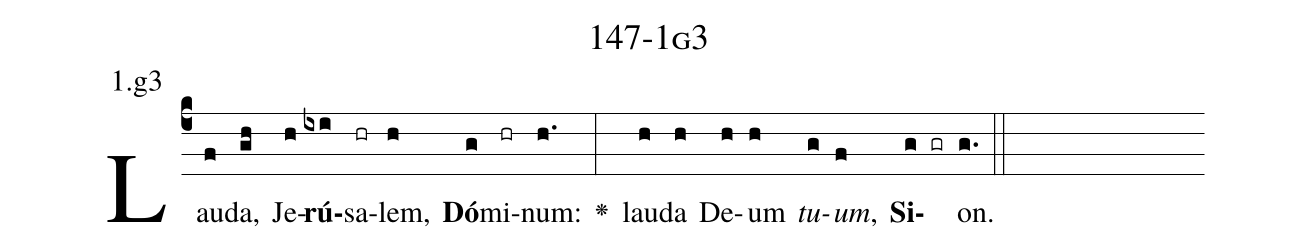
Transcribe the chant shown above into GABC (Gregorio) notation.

name: 147-1g3;
annotation: 1.g3;
%%
(c4)Lau(f)da,(gh) Je(h)<b>rú</b>(ixi)sa(hr)lem,(h) <b>Dó</b>(g)mi(hr)num:(h.) <v>\greheightstar</v>(:) lau(h)da(h) De(h)um(h) <i>tu</i>(g)<i>um</i>,(f) <b>Si</b>(g gr)on.(g.) (::)


%E(h) u(h) o(g) u(f) a(g) e.(g.) (::)
